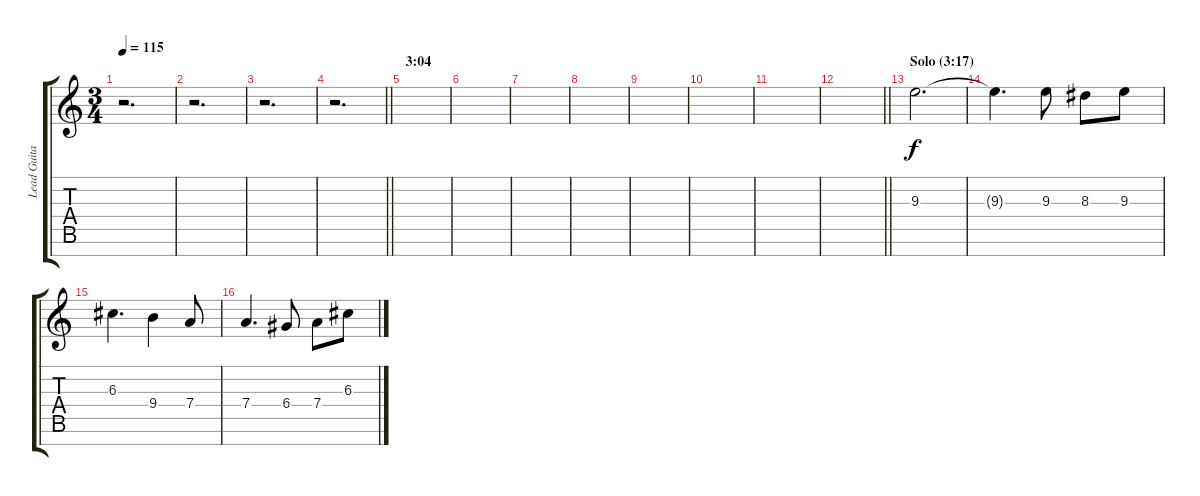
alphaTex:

\track ("Lead Guitar II" "Lead Guita") {instrument distortionguitar}
\staff {score tabs}
\tuning (E4 B3 G3 D3 A2 E2 B1) {hide}
\ts (3 4)
\tempo 115
\clef g2
\ks c
r.2{d dy f} |
r.2{d} |
r.2{d} |
\barLineRight lightlight
r.2{d} |
\section ("" "3:04")
|
|
|
|
|
|
|
\barLineRight lightlight
|
\section ("" "Solo (3:17)")
9.3.2{d} |
9.3{t}.4{d} 9.3.8 8.3.8 9.3.8 |
6.3.4{d} 9.4.4 7.4.8 |
7.4.4{d} 6.4.8 7.4.8 6.3.8
